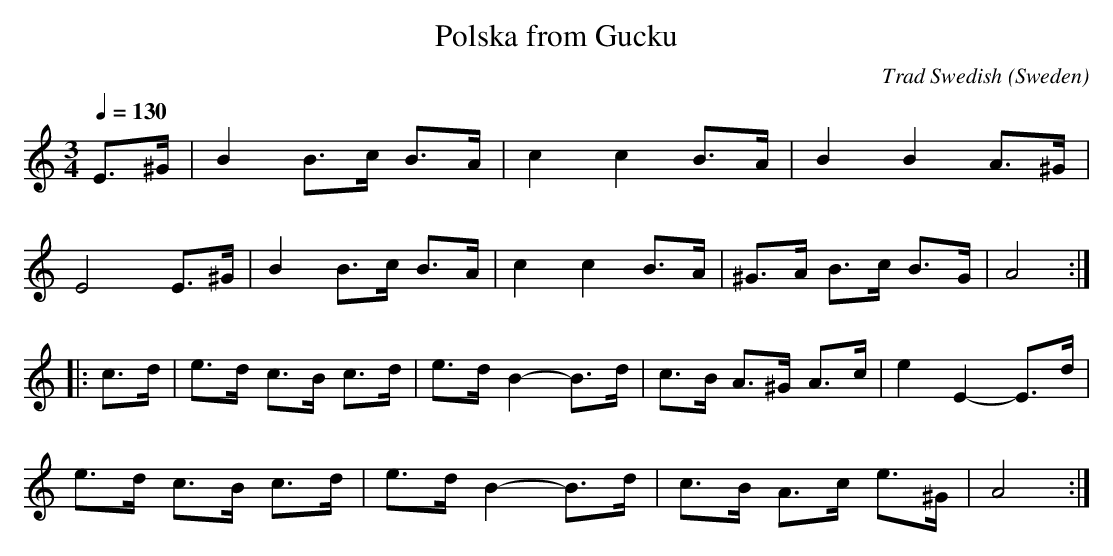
X:1
T:Polska from Gucku
C:Trad Swedish
L:1/8
M:3/4
O:Sweden
Q:1/4=130
K:^g
E3/2^G/2|B2B3/2c/2 B3/2A/2|c2c2B3/2A/2|B2B2A3/2^G/2|
E4E3/2^G/2|B2B3/2c/2 B3/2A/2|c2c2B3/2A/2|^G3/2A/2 B3/2c/2 B3/2G/2|A4:|
|:c3/2d/2|e3/2d/2 c3/2B/2 c3/2d/2|e3/2d/2 B2-B3/2d/2|c3/2B/2 A3/2^G/2 A3/2c/2|e2E2-E3/2d/2|
e3/2d/2 c3/2B/2 c3/2d/2|e3/2d/2 B2-B3/2d/2|c3/2B/2 A3/2c/2 e3/2^G/2|A4:|
